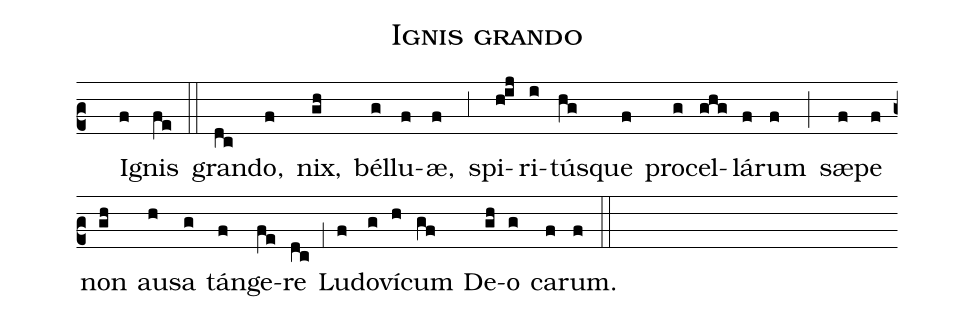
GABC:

name:Ignis grando;
office-part:Antiphona;
mode:6;
%%
(c2) () I(f)gnis(fe) (::) gran(dc)do,(f) nix,(gh) bél(g)lu(f)æ,(f) (;3) spi(h!ij)ri(i)tús(hg)que(f) pro(g)cel(ghg)lá(f)rum(f) (;) sæ(f)pe(f) non(gh) au(h)sa(g) tán(f)ge(fe)re(dc) (;1) Lu(f)do(g)ví(h)cum(gf) De(gh)o(g) ca(f)rum.(f) (::)
